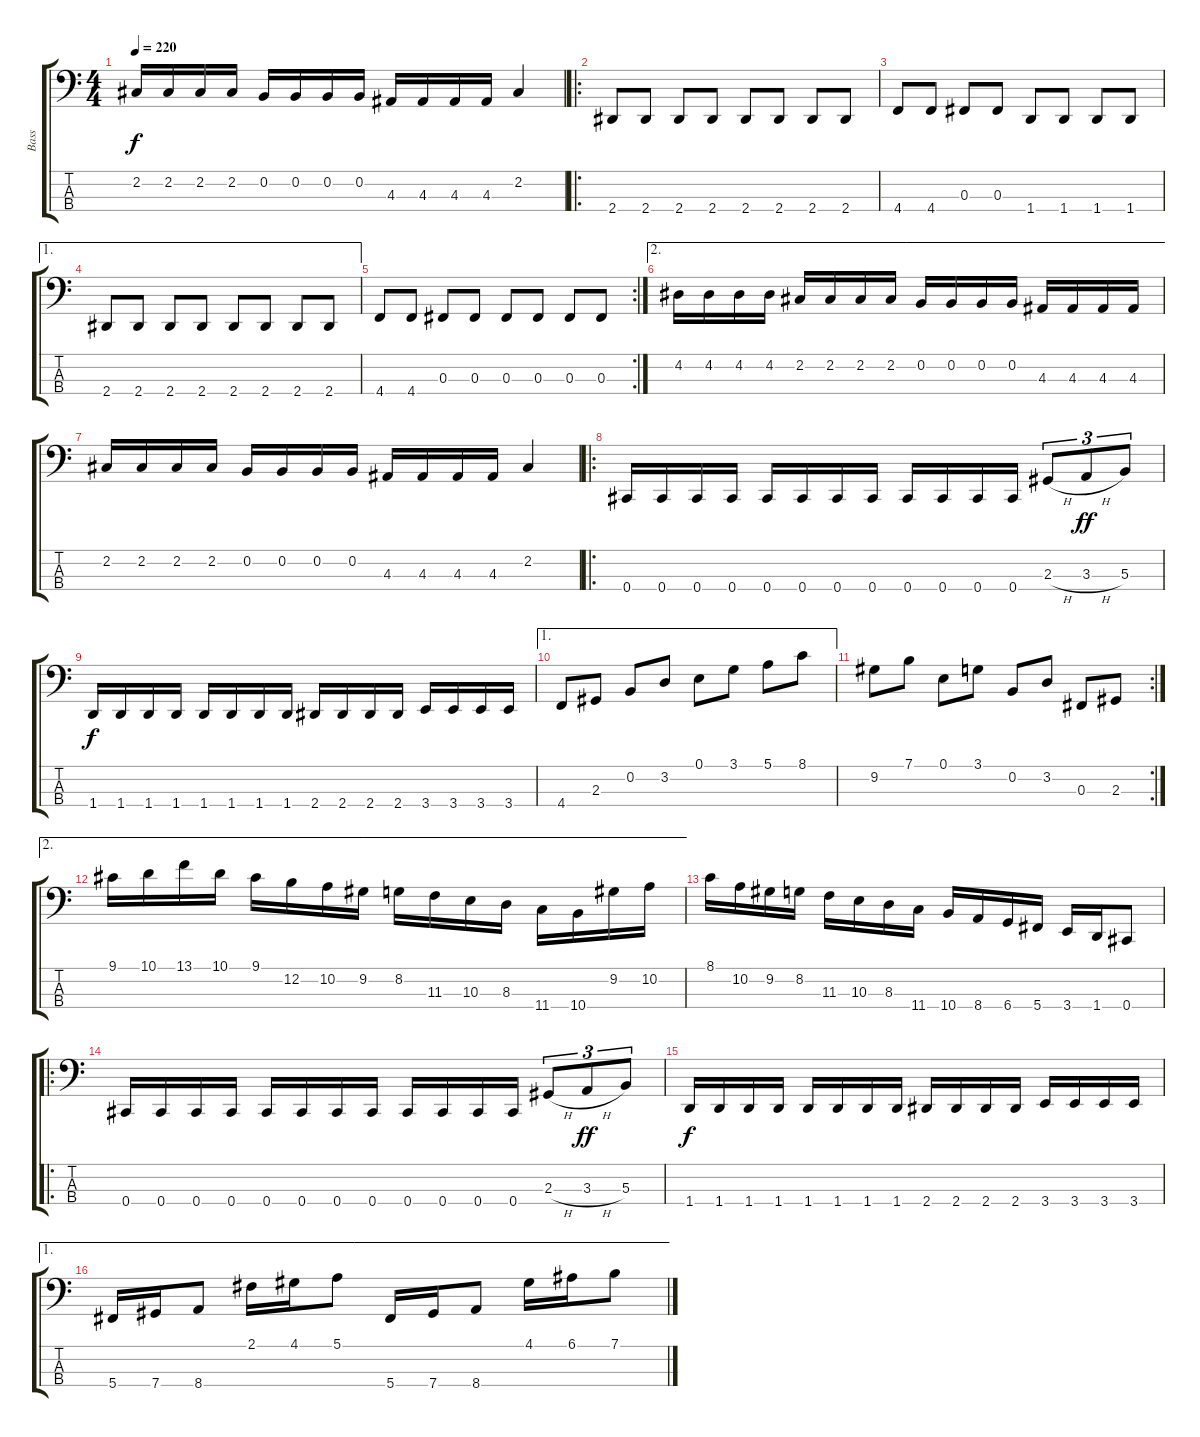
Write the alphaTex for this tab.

\track ("Bass" "Bass") {instrument electricbassfinger}
\staff {score tabs}
\tuning (E2 B1 Gb1 Db1) {hide}
\ts (4 4)
\tempo 220
\clef f4
\ks c
2.2.16{dy f} 2.2.16 2.2.16 2.2.16 0.2.16 0.2.16 0.2.16 0.2.16 4.3.16 4.3.16 4.3.16 4.3.16 2.2.4 |
\ro
2.4.8 2.4.8 2.4.8 2.4.8 2.4.8 2.4.8 2.4.8 2.4.8 |
4.4.8 4.4.8 0.3.8 0.3.8 1.4.8 1.4.8 1.4.8 1.4.8 |
\ae 1
2.4.8 2.4.8 2.4.8 2.4.8 2.4.8 2.4.8 2.4.8 2.4.8 |
\rc 2
4.4.8 4.4.8 0.3.8 0.3.8 0.3.8 0.3.8 0.3.8 0.3.8 |
\ae 2
4.2.16 4.2.16 4.2.16 4.2.16 2.2.16 2.2.16 2.2.16 2.2.16 0.2.16 0.2.16 0.2.16 0.2.16 4.3.16 4.3.16 4.3.16 4.3.16 |
2.2.16 2.2.16 2.2.16 2.2.16 0.2.16 0.2.16 0.2.16 0.2.16 4.3.16 4.3.16 4.3.16 4.3.16 2.2.4 |
\ro
0.4.16 0.4.16 0.4.16 0.4.16 0.4.16 0.4.16 0.4.16 0.4.16 0.4.16 0.4.16 0.4.16 0.4.16 2.3{h}.8{tu (3 2)} 3.3{h}.8{tu (3 2) dy ff} 5.3.8{tu (3 2)} |
1.4.16{dy f} 1.4.16 1.4.16 1.4.16 1.4.16 1.4.16 1.4.16 1.4.16 2.4.16 2.4.16 2.4.16 2.4.16 3.4.16 3.4.16 3.4.16 3.4.16 |
\ae 1
4.4.8 2.3.8 0.2.8 3.2.8 0.1.8 3.1.8 5.1.8 8.1.8 |
\rc 2
9.2.8 7.1.8 0.1.8 3.1.8 0.2.8 3.2.8 0.3.8 2.3.8 |
\ae 2
9.1.16 10.1.16 13.1.16 10.1.16 9.1.16 12.2.16 10.2.16 9.2.16 8.2.16 11.3.16 10.3.16 8.3.16 11.4.16 10.4.16 9.2.16 10.2.16 |
8.1.16 10.2.16 9.2.16 8.2.16 11.3.16 10.3.16 8.3.16 11.4.16 10.4.16 8.4.16 6.4.16 5.4.16 3.4.16 1.4.16 0.4.8 |
\ro
0.4.16 0.4.16 0.4.16 0.4.16 0.4.16 0.4.16 0.4.16 0.4.16 0.4.16 0.4.16 0.4.16 0.4.16 2.3{h}.8{tu (3 2)} 3.3{h}.8{tu (3 2) dy ff} 5.3.8{tu (3 2)} |
1.4.16{dy f} 1.4.16 1.4.16 1.4.16 1.4.16 1.4.16 1.4.16 1.4.16 2.4.16 2.4.16 2.4.16 2.4.16 3.4.16 3.4.16 3.4.16 3.4.16 |
\ae 1
5.4.16 7.4.16 8.4.8 2.1.16 4.1.16 5.1.8 5.4.16 7.4.16 8.4.8 4.1.16 6.1.16 7.1.8
